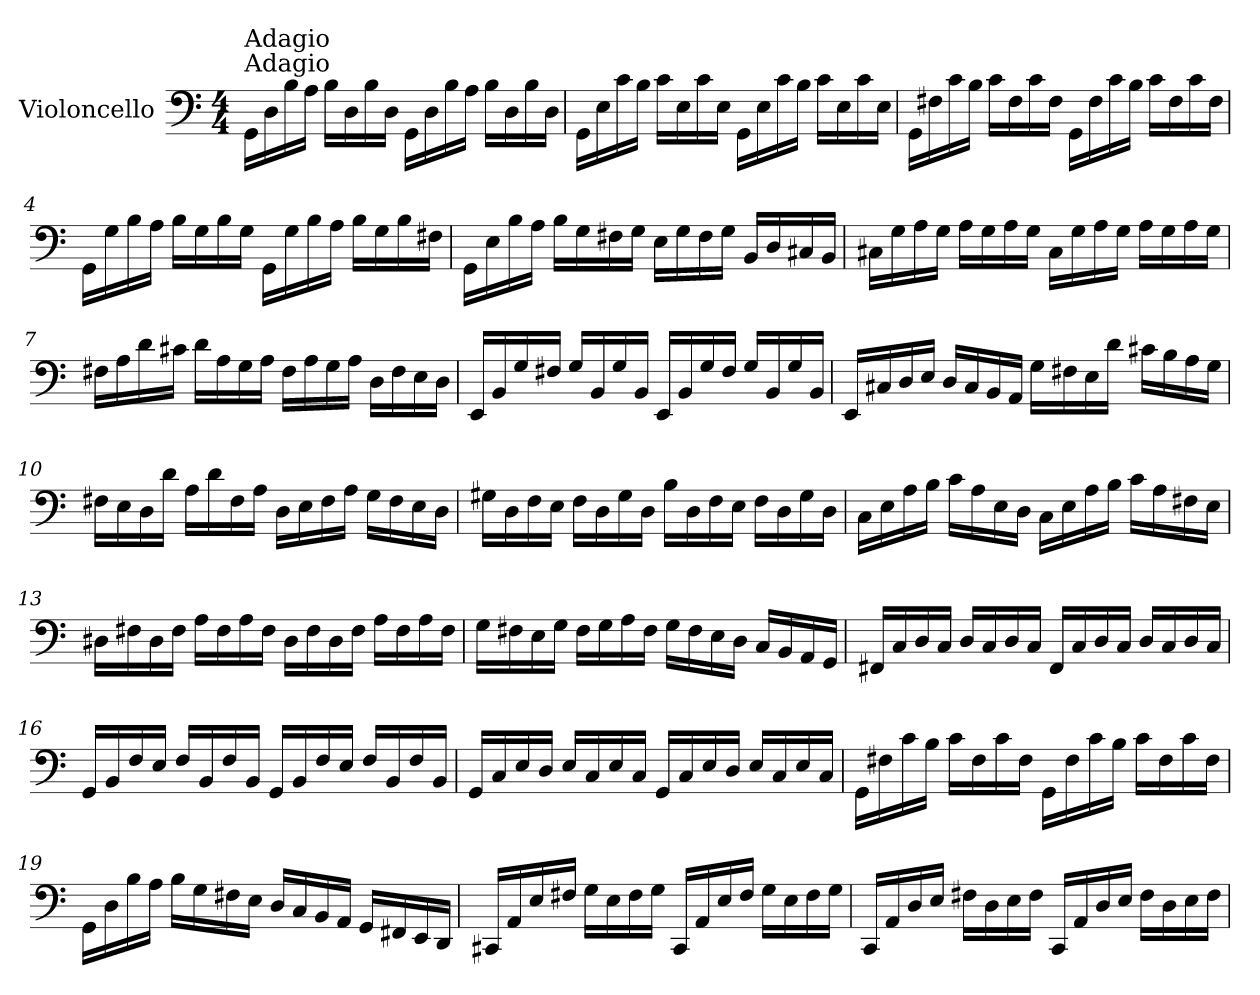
**kern
*part1
*staff1
*I"Violoncello
*I'Vlc.
*clefF4
*k[]
*C:
*M4/4
=1
!LO:TX:a:t=Adagio
!LO:TX:a:t=Adagio
16GG\LL
16D\
16B\
16A\JJ
16B\LL
16D\
16B\
16D\JJ
16GG\LL
16D\
16B\
16A\JJ
16B\LL
16D\
16B\
16D\JJ
=2
16GG\LL
16E\
16c\
16B\JJ
16c\LL
16E\
16c\
16E\JJ
16GG\LL
16E\
16c\
16B\JJ
16c\LL
16E\
16c\
16E\JJ
!!LO:LB:g=z
=3
16GG\LL
16F#X\
16c\
16B\JJ
16c\LL
16F#\
16c\
16F#\JJ
16GG\LL
16F#\
16c\
16B\JJ
16c\LL
16F#\
16c\
16F#\JJ
=4
16GG\LL
16G\
16B\
16A\JJ
16B\LL
16G\
16B\
16G\JJ
16GG\LL
16G\
16B\
16A\JJ
16B\LL
16G\
16B\
16F#X\JJ
!!LO:LB:g=z
=5
16GG\LL
16E\
16B\
16A\JJ
16B\LL
16G\
16F#X\
16G\JJ
16E\LL
16G\
16F#\
16G\JJ
16BB/LL
16D/
16C#X/
16BB/JJ
=6
16C#X\LL
16G\
16A\
16G\JJ
16A\LL
16G\
16A\
16G\JJ
16C#\LL
16G\
16A\
16G\JJ
16A\LL
16G\
16A\
16G\JJ
!!LO:LB:g=z
=7
16F#X\LL
16A\
16d\
16c#X\JJ
16d\LL
16A\
16G\
16A\JJ
16F#\LL
16A\
16G\
16A\JJ
16D\LL
16F#\
16E\
16D\JJ
=8
16EE/LL
16BB/
16G/
16F#X/JJ
16G/LL
16BB/
16G/
16BB/JJ
16EE/LL
16BB/
16G/
16F#/JJ
16G/LL
16BB/
16G/
16BB/JJ
!!LO:LB:g=z
=9
16EE/LL
16C#X/
16D/
16E/JJ
16D/LL
16C#/
16BB/
16AA/JJ
16G\LL
16F#X\
16E\
16d\JJ
16c#X\LL
16B\
16A\
16G\JJ
=10
16F#X\LL
16E\
16D\
16d\JJ
16A\LL
16d\
16F#\
16A\JJ
16D\LL
16E\
16F#\
16A\JJ
16G\LL
16F#\
16E\
16D\JJ
!!LO:LB:g=z
=11
16G#X\LL
16D\
16F\
16E\JJ
16F\LL
16D\
16G#\
16D\JJ
16B\LL
16D\
16F\
16E\JJ
16F\LL
16D\
16G#\
16D\JJ
=12
16C\LL
16E\
16A\
16B\JJ
16c\LL
16A\
16E\
16D\JJ
16C\LL
16E\
16A\
16B\JJ
16c\LL
16A\
16F#X\
16E\JJ
!!LO:LB:g=z
=13
16D#X\LL
16F#X\
16D#\
16F#\JJ
16A\LL
16F#\
16A\
16F#\JJ
16D#\LL
16F#\
16D#\
16F#\JJ
16A\LL
16F#\
16A\
16F#\JJ
=14
16G\LL
16F#X\
16E\
16G\JJ
16F#\LL
16G\
16A\
16F#\JJ
16G\LL
16F#\
16E\
16D\JJ
16C/LL
16BB/
16AA/
16GG/JJ
!!LO:LB:g=z
=15
16FF#X/LL
16C/
16D/
16C/JJ
16D/LL
16C/
16D/
16C/JJ
16FF#/LL
16C/
16D/
16C/JJ
16D/LL
16C/
16D/
16C/JJ
=16
16GG/LL
16BB/
16F/
16E/JJ
16F/LL
16BB/
16F/
16BB/JJ
16GG/LL
16BB/
16F/
16E/JJ
16F/LL
16BB/
16F/
16BB/JJ
!!LO:LB:g=z
=17
16GG/LL
16C/
16E/
16D/JJ
16E/LL
16C/
16E/
16C/JJ
16GG/LL
16C/
16E/
16D/JJ
16E/LL
16C/
16E/
16C/JJ
=18
16GG\LL
16F#X\
16c\
16B\JJ
16c\LL
16F#\
16c\
16F#\JJ
16GG\LL
16F#\
16c\
16B\JJ
16c\LL
16F#\
16c\
16F#\JJ
!!LO:PB:g=z
=19
16GG\LL
16D\
16B\
16A\JJ
16B\LL
16G\
16F#X\
16E\JJ
16D/LL
16C/
16BB/
16AA/JJ
16GG/LL
16FF#X/
16EE/
16DD/JJ
=20
16CC#X/LL
16AA/
16E/
16F#X/JJ
16G\LL
16E\
16F#\
16G\JJ
16CC#/LL
16AA/
16E/
16F#/JJ
16G\LL
16E\
16F#\
16G\JJ
!!LO:LB:g=z
=21
16CC/LL
16AA/
16D/
16E/JJ
16F#X\LL
16D\
16E\
16F#\JJ
16CC/LL
16AA/
16D/
16E/JJ
16F#\LL
16D\
16E\
16F#\JJ
=
*-
